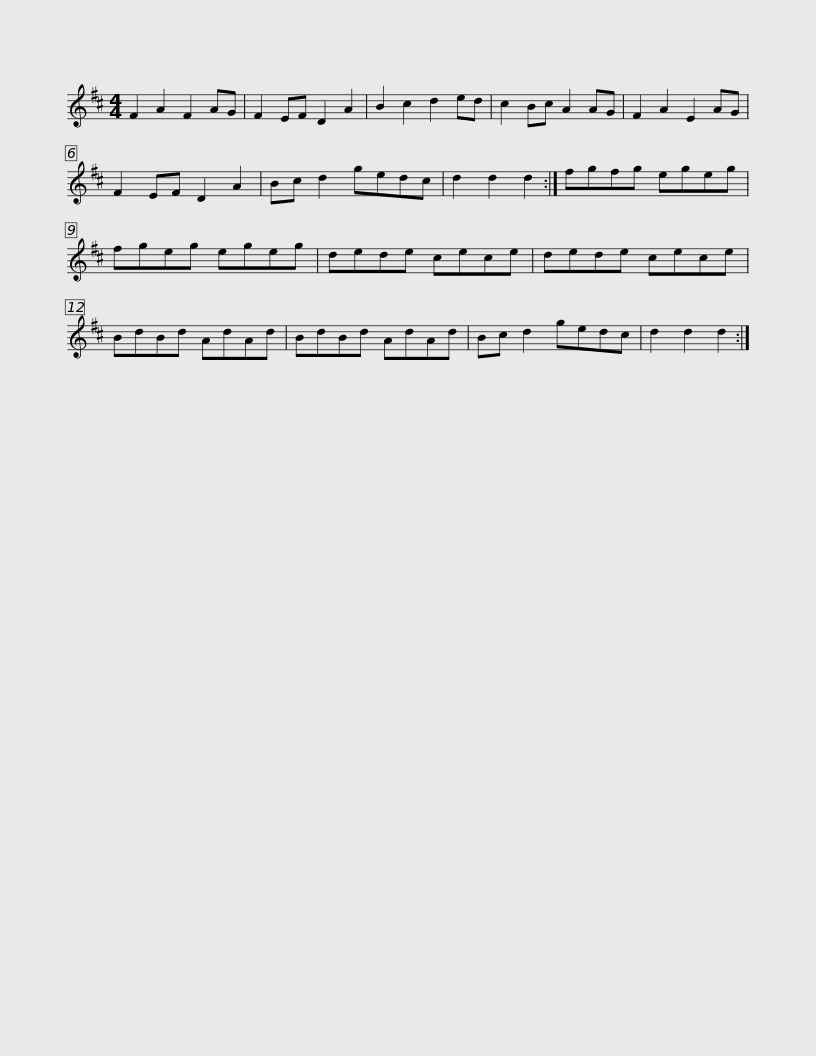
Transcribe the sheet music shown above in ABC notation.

X:1
L:1/8
M:4/4
I:linebreak $
K:D
V:1 treble
V:1
 F2 A2 F2 AG | F2 EF D2 A2 | B2 c2 d2 ed | c2 Bc A2 AG | F2 A2 E2 AG | %5
 F2 EF D2 A2 | Bc d2 gedc | d2 d2 d2 :|$ fgfg egeg | fgeg egeg | %10
 dede cece | dede cece | BdBd AdAd |$ BdBd AdAd | Bc d2 gedc | %15
 d2 d2 d2 :| %16
